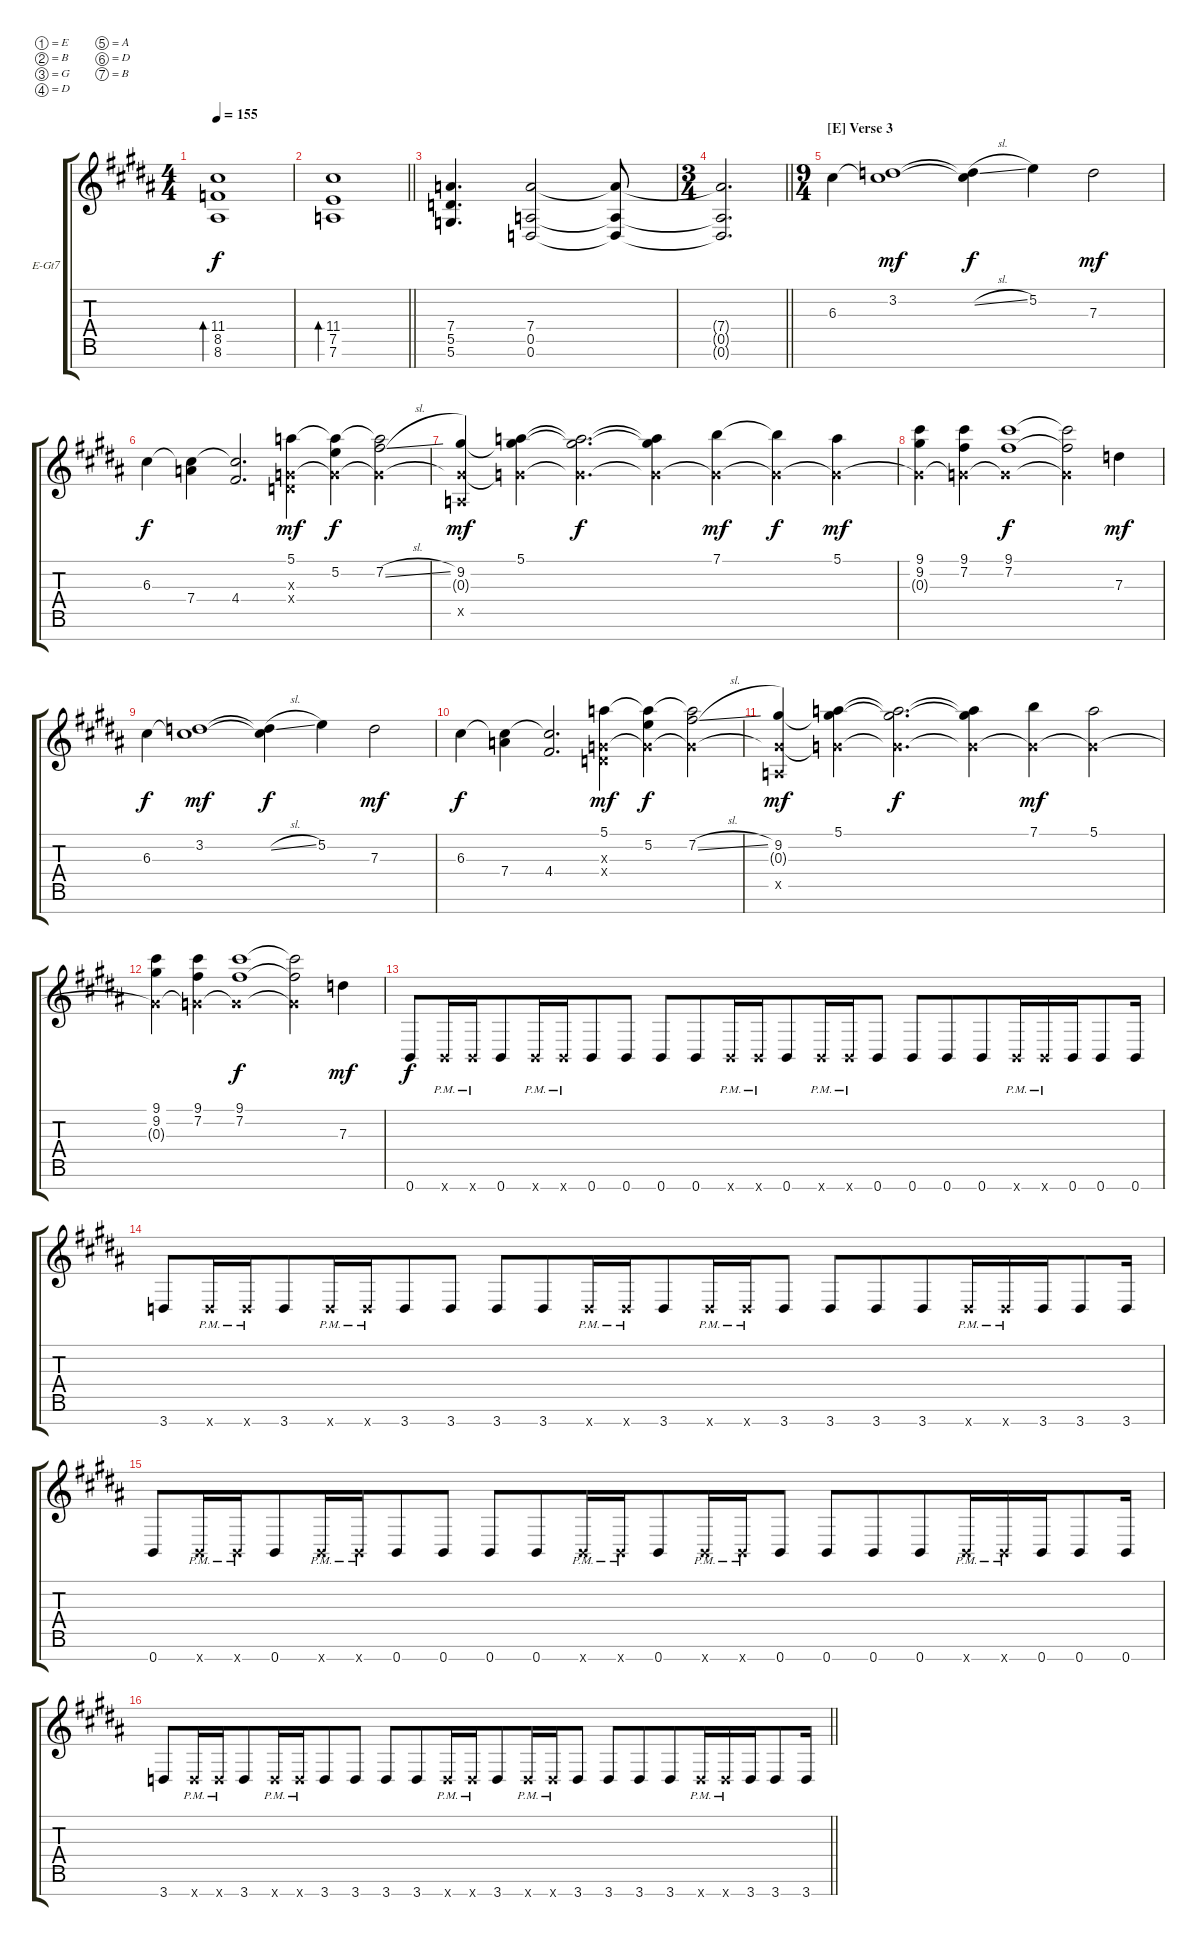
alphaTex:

\bracketExtendMode groupsimilarinstruments
\firstSystemTrackNameOrientation horizontal
\otherSystemsTrackNameOrientation horizontal
\track ("Javier Reyes - Rhythm" "E-Gt7") {instrument distortionguitar}
\staff {score tabs}
\tuning (E4 B3 G3 D3 A2 D2 B1)
\ts (4 4)
\tempo 155
\clef g2
\ks b
(11.4 8.5 8.6).1{bd 480 dy f} |
\barLineRight lightlight
(11.4 7.5 7.6).1{bd 480} |
(7.4 5.5 5.6).4{d} (7.4 0.5 0.6).2 (7.4{t} 0.5{t} 0.6{t}).8 |
\ts (3 4)
\beaming (8 2 2 2)
\barLineRight lightlight
(7.4{t} 0.5{t} 0.6{t}).2{d} |
\ts (9 4)
\beaming (8 6 6 6)
\section ("E" "Verse 3")
6.3.4 (3.2 6.3{t}).1{dy mf} (3.2{sl t} 6.3{t}).4{dy f} 5.2.4 7.3.2{dy mf} |
6.3.4{dy f} (6.3{t} 7.4).4 (6.3{t} 4.4).2{d} (5.1 0.3{x} 0.4{x}).4{dy mf} (5.1{t} 5.2 0.3{x t}).4{dy f} (5.1{t} 7.2{sl} 0.3{x t}).2 |
(9.2 0.5{x} 0.3{x t}).4{dy mf} (5.1 9.2{t} 0.3{x t}).4 (9.2{t} 0.3{x t} 5.1{t}).2{d dy f} (5.1{t} 9.2{t} 0.3{x t}).4 (7.1 0.3{x t}).4{dy mf} (7.1{t} 0.3{x t}).4{dy f} (5.1 0.3{x t}).4{dy mf} |
(9.1 9.2 0.3{x t}).4 (9.1 7.2 0.3{x t}).4 (9.1 7.2 0.3{x t}).1{dy f} (9.1{t} 7.2{t} 0.3{x t}).2 7.3.4{dy mf} |
6.3.4{dy f} (3.2 6.3{t}).1{dy mf} (3.2{sl t} 6.3{t}).4{dy f} 5.2.4 7.3.2{dy mf} |
6.3.4{dy f} (6.3{t} 7.4).4 (6.3{t} 4.4).2{d} (5.1 0.3{x} 0.4{x}).4{dy mf} (5.1{t} 5.2 0.3{x t}).4{dy f} (5.1{t} 7.2{sl} 0.3{x t}).2 |
(9.2 0.5{x} 0.3{x t}).4{dy mf} (5.1 9.2{t} 0.3{x t}).4 (9.2{t} 0.3{x t} 5.1{t}).2{d dy f} (5.1{t} 9.2{t} 0.3{x t}).4 (7.1 0.3{x t}).4{dy mf} (5.1 0.3{x t}).2 |
(9.1 9.2 0.3{x t}).4 (9.1 7.2 0.3{x t}).4 (9.1 7.2 0.3{x t}).1{dy f} (9.1{t} 7.2{t} 0.3{x t}).2 7.3.4{dy mf} |
0.7.8{dy f} 0.7{pm x}.16 0.7{pm x}.16 0.7.8 0.7{pm x}.16 0.7{pm x}.16 0.7.8 0.7.8 0.7.8 0.7.8 0.7{pm x}.16 0.7{pm x}.16 0.7.8 0.7{pm x}.16 0.7{pm x}.16 0.7.8 0.7.8 0.7.8 0.7.8 0.7{pm x}.16 0.7{pm x}.16 0.7.16 0.7.8 0.7.16 |
3.7.8 3.7{pm x}.16 3.7{pm x}.16 3.7.8 3.7{pm x}.16 3.7{pm x}.16 3.7.8 3.7.8 3.7.8 3.7.8 3.7{pm x}.16 3.7{pm x}.16 3.7.8 3.7{pm x}.16 3.7{pm x}.16 3.7.8 3.7.8 3.7.8 3.7.8 3.7{pm x}.16 3.7{pm x}.16 3.7.16 3.7.8 3.7.16 |
0.7.8 0.7{pm x}.16 0.7{pm x}.16 0.7.8 0.7{pm x}.16 0.7{pm x}.16 0.7.8 0.7.8 0.7.8 0.7.8 0.7{pm x}.16 0.7{pm x}.16 0.7.8 0.7{pm x}.16 0.7{pm x}.16 0.7.8 0.7.8 0.7.8 0.7.8 0.7{pm x}.16 0.7{pm x}.16 0.7.16 0.7.8 0.7.16 |
\barLineRight lightlight
3.7.8 3.7{pm x}.16 3.7{pm x}.16 3.7.8 3.7{pm x}.16 3.7{pm x}.16 3.7.8 3.7.8 3.7.8 3.7.8 3.7{pm x}.16 3.7{pm x}.16 3.7.8 3.7{pm x}.16 3.7{pm x}.16 3.7.8 3.7.8 3.7.8 3.7.8 3.7{pm x}.16 3.7{pm x}.16 3.7.16 3.7.8 3.7.16
